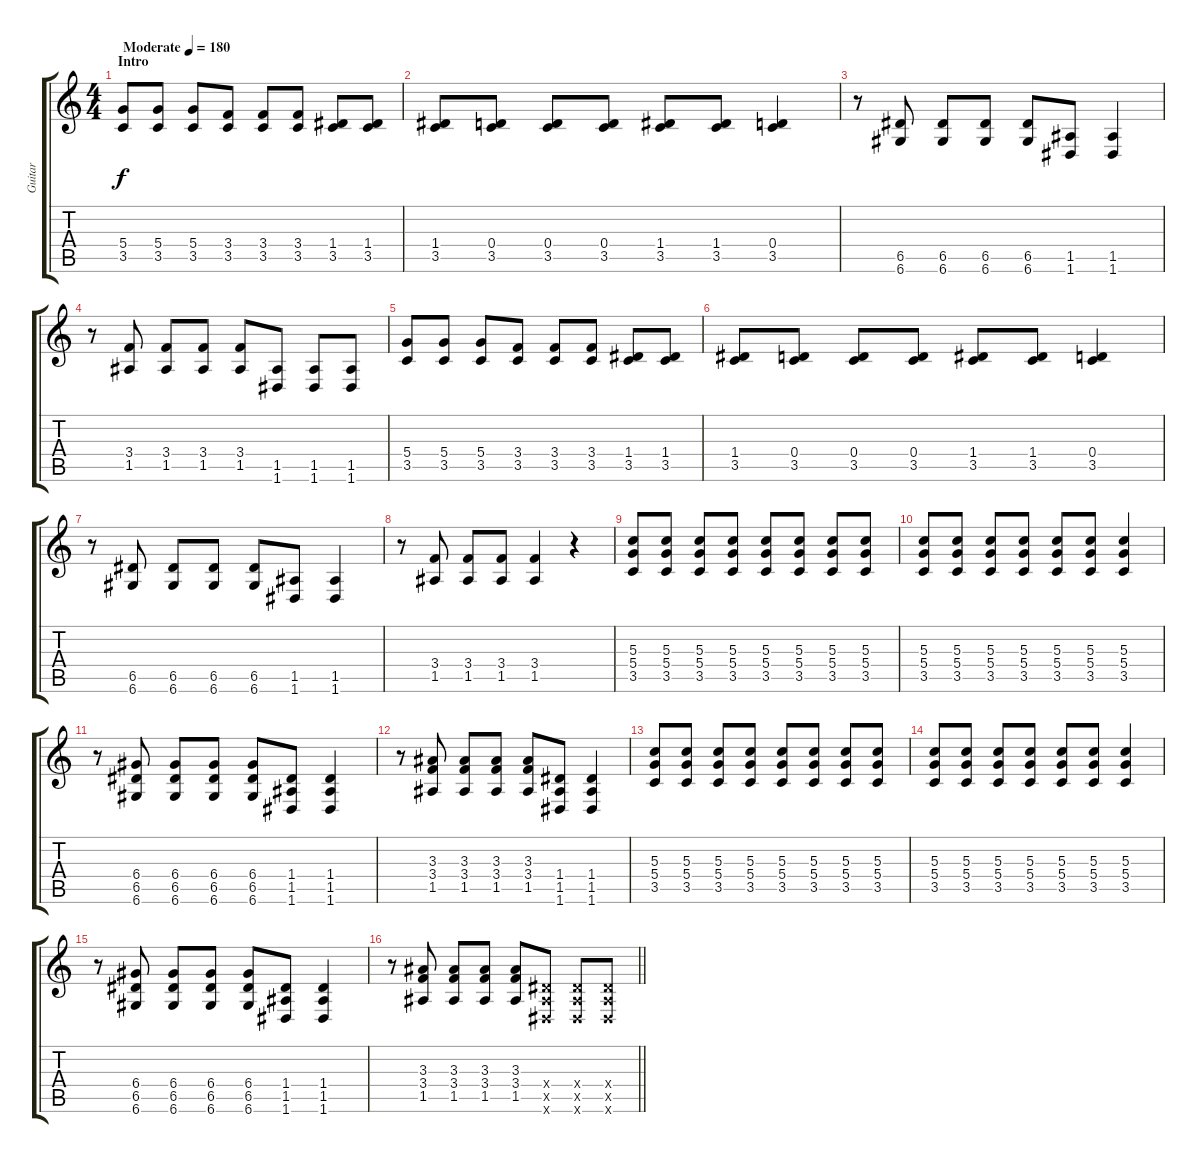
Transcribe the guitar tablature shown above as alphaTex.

\track ("Guitar" "Guitar") {instrument distortionguitar}
\staff {score tabs}
\tuning (E4 B3 G3 D3 A2 D2) {hide}
\ts (4 4)
\section ("" "Intro")
\tempo (180 "Moderate")
\clef g2
\ks c
(5.4 3.5).8{dy f instrument distortionguitar} (5.4 3.5).8 (5.4 3.5).8 (3.4 3.5).8 (3.4 3.5).8 (3.4 3.5).8 (1.4 3.5).8 (1.4 3.5).8 |
(1.4 3.5).8 (0.4 3.5).8 (0.4 3.5).8 (0.4 3.5).8 (1.4 3.5).8 (1.4 3.5).8 (0.4 3.5).4 |
r.8 (6.5 6.6).8 (6.5 6.6).8 (6.5 6.6).8 (6.5 6.6).8 (1.5 1.6).8 (1.5 1.6).4 |
r.8 (3.4 1.5).8 (3.4 1.5).8 (3.4 1.5).8 (3.4 1.5).8 (1.5 1.6).8 (1.5 1.6).8 (1.5 1.6).8 |
(5.4 3.5).8 (5.4 3.5).8 (5.4 3.5).8 (3.4 3.5).8 (3.4 3.5).8 (3.4 3.5).8 (1.4 3.5).8 (1.4 3.5).8 |
(1.4 3.5).8 (0.4 3.5).8 (0.4 3.5).8 (0.4 3.5).8 (1.4 3.5).8 (1.4 3.5).8 (0.4 3.5).4 |
r.8 (6.5 6.6).8 (6.5 6.6).8 (6.5 6.6).8 (6.5 6.6).8 (1.5 1.6).8 (1.5 1.6).4 |
r.8 (3.4 1.5).8 (3.4 1.5).8 (3.4 1.5).8 (3.4 1.5).4 r.4 |
(5.3 5.4 3.5).8{volume 10 balance 8} (5.3 5.4 3.5).8 (5.3 5.4 3.5).8 (5.3 5.4 3.5).8 (5.3 5.4 3.5).8 (5.3 5.4 3.5).8 (5.3 5.4 3.5).8 (5.3 5.4 3.5).8 |
(5.3 5.4 3.5).8 (5.3 5.4 3.5).8 (5.3 5.4 3.5).8 (5.3 5.4 3.5).8 (5.3 5.4 3.5).8 (5.3 5.4 3.5).8 (5.3 5.4 3.5).4 |
r.8 (6.4 6.5 6.6).8 (6.4 6.5 6.6).8 (6.4 6.5 6.6).8 (6.4 6.5 6.6).8 (1.4 1.5 1.6).8 (1.4 1.5 1.6).4 |
r.8 (3.3 3.4 1.5).8 (3.3 3.4 1.5).8 (3.3 3.4 1.5).8 (3.3 3.4 1.5).8 (1.4 1.5 1.6).8 (1.4 1.5 1.6).4 |
(5.3 5.4 3.5).8 (5.3 5.4 3.5).8 (5.3 5.4 3.5).8 (5.3 5.4 3.5).8 (5.3 5.4 3.5).8 (5.3 5.4 3.5).8 (5.3 5.4 3.5).8 (5.3 5.4 3.5).8 |
(5.3 5.4 3.5).8 (5.3 5.4 3.5).8 (5.3 5.4 3.5).8 (5.3 5.4 3.5).8 (5.3 5.4 3.5).8 (5.3 5.4 3.5).8 (5.3 5.4 3.5).4 |
r.8 (6.4 6.5 6.6).8 (6.4 6.5 6.6).8 (6.4 6.5 6.6).8 (6.4 6.5 6.6).8 (1.4 1.5 1.6).8 (1.4 1.5 1.6).4 |
\barLineRight lightlight
r.8 (3.3 3.4 1.5).8 (3.3 3.4 1.5).8 (3.3 3.4 1.5).8 (3.3 3.4 1.5).8 (1.4{x} 1.5{x} 1.6{x}).8 (1.4{x} 1.5{x} 1.6{x}).8 (1.4{x} 1.5{x} 1.6{x}).8
